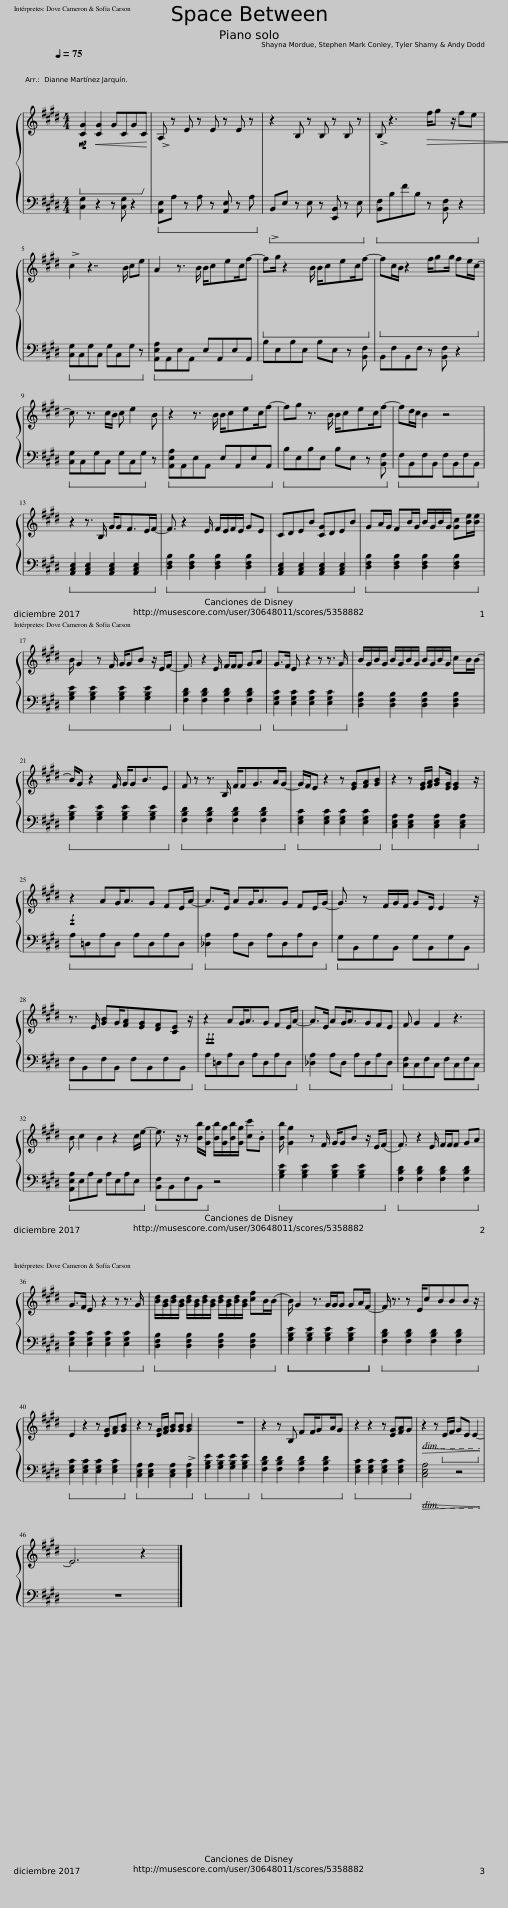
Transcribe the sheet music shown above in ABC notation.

X:1
%%score { 1 | 2 }
L:1/8
Q:1/4=75
M:4/4
I:linebreak $
K:E
V:1 treble
V:2 bass
V:1
!mp!!ped! [CG]2!<(! [CG]2 GCGC!ped-up!!<)! | !>!A,!ped! z E z E z E z!ped-up! | z2!ped! B, z B, z B, z!ped-up! | !>!B,!ped! z3!>(! f/g z/ fe!>)!!ped-up! |$ !>!c2!ped! z7/2 B/ ce!ped-up! | %5
 A2!ped! z3/2 B/ B/cec/f-!ped-up! |!ped! fg/ z2 B/ B/cec/f-!ped-up! |!ped! fc/B/ z2 f/gg/ fe/c/-!ped-up! |$ c3/2!ped! z3/2 c/B/ c e2 B!ped-up! | z2!ped! z3/2 B/ B/cec/f-!ped-up! | %10
 f!ped!g z3/2 B/ B/cec/f-!ped-up! | f!ped!d/c/ B2 z4!ped-up! |$ z2!ped! z3/2 B,/ G/GF>EF/-!ped-up! | F3/2!ped! z2 E/ F/E/F/E/ GE!ped-up! | C!ped!DEB [CG]DEB!ped-up! | %15
 G!ped!A/G/ FB/G/ B/G/B/G/ [Gc][Be]/[Be]/!ped-up! |$ B/!ped! G2 z F/ G/GB z/ E/F/-!ped-up! | F3/2!ped! z2 E/ F/F/F GA!ped-up! | G>!ped!F E z2 z z3/2 G/!ped-up! | B/G/B/G/ B/G/B/G/ B/G/B/G/ cB/B/- |$ %20
 B/!ped!G z2 F/ G/GB3/2E!ped-up! | F!ped! z z3/2 B,/ F/FG>AG/-!ped-up! | G/!ped!F/E z2 z [EG][FA][GB]!ped-up! | z2!ped! z [EG]/[FA]/ [GB][EG]/ [EG]2 z/!ped-up! |$ z2!ped! AG<AG FE/A/-!ped-up! | %25
 A>!ped!E AG<AG FE/G/-!ped-up! | G3/2!ped! z F/G/F/ GE/ E2 z/!ped-up! |$ z3/2!ped! E/ [GB]G/[FA][EG][DF][CE] z/!ped-up! | z2!ped! AG<AG FE/A/-!ped-up! | A>!ped!E AG<AGFE!ped-up! | %30
 F!ped! G2 F2 z3!ped-up! |$ B!ped! c2 B2 z2 c/e/-!ped-up! | e3/2!ped! z/ z [Bb]/[Gg]/ [Bb]/!ped-up![Gg]/[Bb]/[Gg]/ [cc'].B | [Bb]/!ped! [Gg]2 z F/ G/GB z/ E/(F/!ped-up! | F3/2)!ped! z2 E/ F/F/F GA!ped-up! |$ %35
 G>!ped!F E z2 z z3/2 G/!ped-up! | [Bd]/!ped![GB]/[Bd]/[GB]/ [Bd]/[GB]/[Bd]/[GB]/ [Bd]/[GB]/[Bd]/[GB]/ [cf]B/(B/!ped-up! | B/)!ped! G2 z3/2 G/G/G GA/F/-!ped-up! | F/!ped! z3/2 z E/cBBB z/!ped-up! |$ E2!ped! z2 z [EG][FA][GB]!ped-up! | %40
 z2!ped! z [EG]/[FA]/ [GB][GB] !>![GB]2!ped-up! | z8!ped!!ped-up! | z2!ped! z B, FF/GA/G!ped-up! | z2!ped! z2 z [EG][FA]G!ped-up! |!>(! z2 z!ped! E/F/ GE E2-!ped-up!!>)! |$ %45
 E6 z2 |] %46
V:2
 [C,G,]2 z2 z [C,G,] z2 | [A,,E,]A, z A, z [A,,E,] z A, | !>!B,,E, z E, z [E,,B,,] z E, | [B,,F,]B,FB, z [B,,F,] z2 |$ [C,G,]C,G,C, G,C,G, z | %5
 [A,,E,A,]A,,E,A,, E,A,,E,A,, | B,E,B,E, B,E, z [B,,F,] | B,,F,B,,F, z [B,,F,] z2 |$ [C,G,]C,G,C, G,C,G, z | [A,,E,A,]A,,E,A,, E,A,,E,A,, | %10
 B,E,B,E, B,E, z [B,,F,] | F,B,,F,B,, F,B,,F,B,, |$ [A,,C,E,]2 [A,,C,E,]2 [A,,C,E,]2 [A,,C,E,]2 | [D,F,B,]2 [D,F,B,]2 [D,F,B,]2 [D,F,B,]2 | [A,,C,E,]2 [A,,C,E,]2 [A,,C,E,]2 [A,,C,E,]2 | %15
 [D,F,B,]2 [D,F,B,]2 [D,F,B,]2 [D,F,B,]2 |$ [G,B,E]2 [G,B,E]2 [G,B,E]2 [G,B,E]2 | [F,B,D]2 [F,B,D]2 [F,B,D]2 [F,B,D]2 | [E,G,C]2 [E,G,C]2 [E,G,C]2 [E,G,C]2 | [D,F,B,]2 [D,F,B,]2 [D,F,B,]2 [D,F,B,]2 |$ %20
 [G,B,E]2 [G,B,E]2 [G,B,E]2 [G,B,E]2 | [F,B,D]2 [F,B,D]2 [F,B,D]2 [F,B,D]2 | [E,G,C]2 [E,G,C]2 [E,G,C]2 [E,G,C]2 | [C,E,A,]2 [C,E,A,]2 [C,E,A,]2 [C,E,A,]2 |$!f! A,=D,A,=D, A,D,A,D, | %25
 [_D,A,]2 A,D, A,D,A,D, | G,B,,G,B,, G,B,,G,B,, |$ F,B,,F,B,, F,B,,F,B,, |!ff! A,=D,A,D, A,D,A,D, | [_D,A,]2 A,D, A,D,A,D, | %30
 [C,F,]C,F,C, F,C,F,C, |$ [A,,E,A,]E,A,E, A,E,A,E, | [B,,F,]B,,F,B,, z4 | [G,B,E]2 [G,B,E]2 [G,B,E]2 [G,B,E]2 | [F,B,D]2 [F,B,D]2 [F,B,D]2 [F,B,D]2 |$ %35
 [E,G,C]2 [E,G,C]2 [E,G,C]2 [E,G,C]2 | [D,F,B,]2 [D,F,B,]2 [D,F,B,]2 [D,F,B,]2 | [G,B,E]2 [G,B,E]2 [G,B,E]2 [G,B,E]2 | [F,B,D]2 [F,B,D]2 [F,B,D]2 [F,B,D]2 |$ [E,G,C]2 [E,G,C]2 [E,G,C]2 [E,G,C]2 | %40
 [C,E,A,]2 [C,E,A,]2 [C,E,A,]2 [C,E,A,]2 | [G,B,E]2 [G,B,E]2 [G,B,E]2 [G,B,E]2 | [F,B,D]2 [F,B,D]2 [F,B,D]2 [F,B,D]2 | [E,G,C]2 [E,G,C]2 [E,G,C]2 [E,G,C]2 |!>(! [C,E,A,]4 z4!>)! |$ %45
 z8 |] %46
